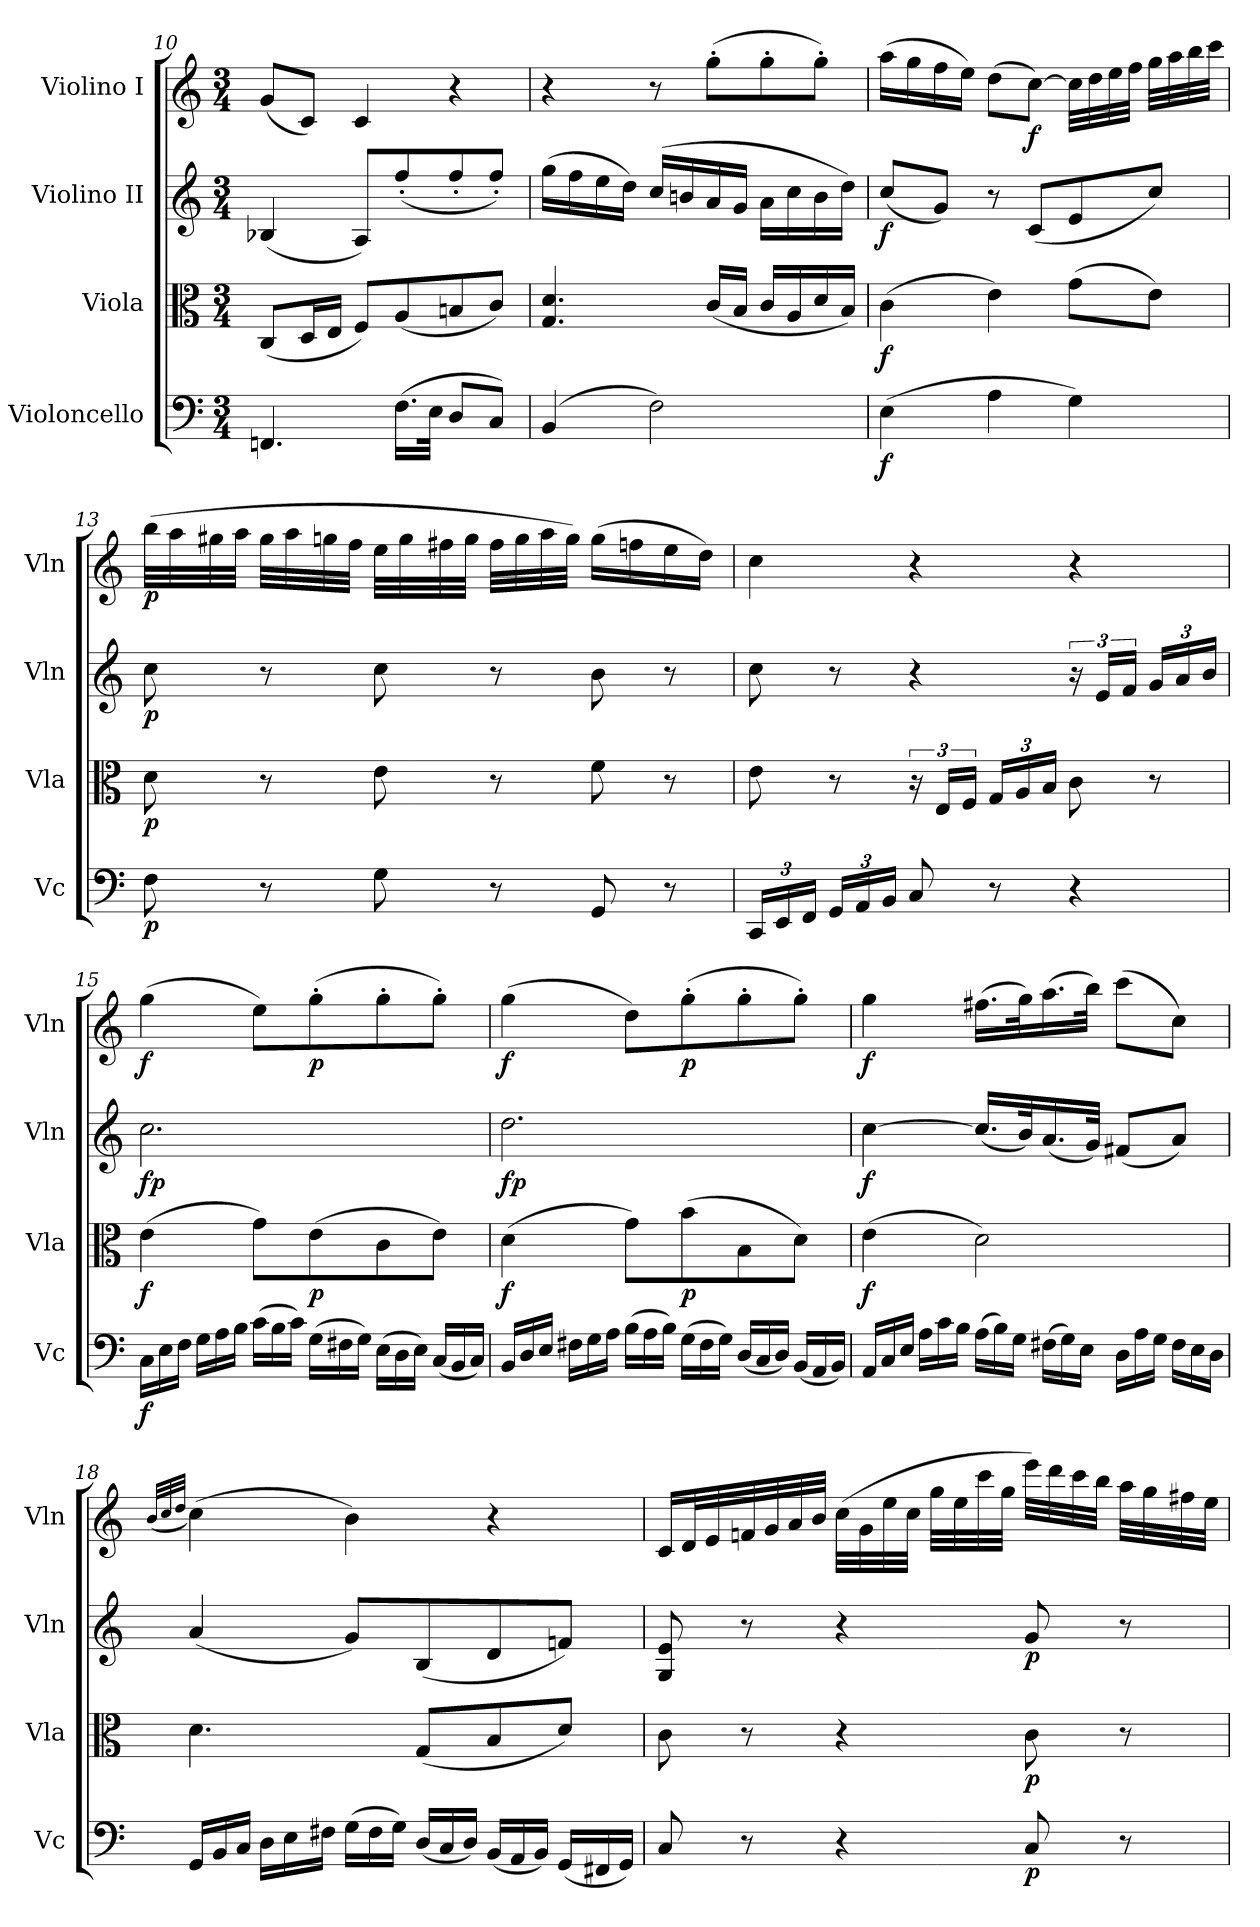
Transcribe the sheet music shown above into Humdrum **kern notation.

**kern	**dynam	**kern	**dynam	**kern	**dynam	**kern	**dynam
*part4	*part4	*part3	*part3	*part2	*part2	*part1	*part1
*staff4	*staff4	*staff3	*staff3	*staff2	*staff2	*staff1	*staff1
*I"Violoncello	*	*I"Viola	*	*I"Violino II	*	*I"Violino I	*
*I'Vc	*	*I'Vla	*	*I'Vln	*	*I'Vln	*
*clefF4	*	*clefC3	*	*clefG2	*	*clefG2	*
*k[]	*	*k[]	*	*k[]	*	*k[]	*
*C:	*	*C:	*	*C:	*	*C:	*
*M3/4	*	*M3/4	*	*M3/4	*	*M3/4	*
=10	=10	=10	=10	=10	=10	=10	=10
4.FFn	.	(8CL	.	(4B-X	.	(8gL	.
.	.	16DL	.	.	.	8cJ)	.
.	.	16EJJ	.	.	.	.	.
.	.	8FL)	.	8A/L)	.	4c	.
(16.FLL	cre	(8A	cre	(8ff'/	cre	.	.
32EJJk	.	.	.	.	.	.	.
8DL	.	8Bn	.	8ff'/	.	4r	.
8CJ)	.	8cJ)	.	8ff'/J)	.	.	.
=11	=11	=11	=11	=11	=11	=11	=11
*^	*	*	*	*	*	*	*
(4BB	8ryy	.	4.d 4.G	.	(16ggLL	.	4r	.
.	.	.	.	.	16ff	.	.	.
.	2ryy	scendo	.	.	16ee	scendo	.	.
.	.	.	.	.	16ddJJ)	.	.	.
2F)	.	.	.	.	(16ccLL	.	8r	.
.	.	.	.	.	16bn	.	.	.
.	.	.	(16cLL	scendo	16a	.	(8gg'L	crescendo
.	.	.	16BJJ	.	16gJJ	.	.	.
.	.	.	16cLL	.	16aLL	.	8gg'	.
.	.	.	16A	.	16cc	.	.	.
.	8ryy	.	16d	.	16b	.	8gg'J)	.
.	.	.	16BJJ)	.	16ddJJ)	.	.	.
*v	*v	*	*	*	*	*	*	*
!!LO:LB:g=z
=12	=12	=12	=12	=12	=12	=12	=12
(4E	f	(4c	f	(8ccL	f	(16aaLL	.
.	.	.	.	.	.	16gg	.
.	.	.	.	8gJ)	.	16ff	.
.	.	.	.	.	.	16eeJJ)	.
4A	.	4e)	.	8r	.	(8ddL	.
.	.	.	.	(8cL	.	[8ccJ)	f
4G)	.	(8gL	.	8e	.	32ccLLL]	.
.	.	.	.	.	.	32dd	.
.	.	.	.	.	.	32ee	.
.	.	.	.	.	.	32ffJJJ	.
.	.	8eJ)	.	8ccJ)	.	32ggLLL	.
.	.	.	.	.	.	32aa	.
.	.	.	.	.	.	32bb	.
.	.	.	.	.	.	32cccJJJ	.
=13	=13	=13	=13	=13	=13	=13	=13
8F	p	8d	p	8cc	p	(32bbLLL	p
.	.	.	.	.	.	32aa	.
.	.	.	.	.	.	32gg#X	.
.	.	.	.	.	.	32aaJJJ	.
8r	.	8r	.	8r	.	32gg#LLL	.
.	.	.	.	.	.	32aa	.
.	.	.	.	.	.	32ggn	.
.	.	.	.	.	.	32ffJJJ	.
8G	.	8e	.	8cc	.	32eeLLL	.
.	.	.	.	.	.	32gg	.
.	.	.	.	.	.	32ff#X	.
.	.	.	.	.	.	32ggJJJ	.
8r	.	8r	.	8r	.	32ff#LLL	.
.	.	.	.	.	.	32gg	.
.	.	.	.	.	.	32aa	.
.	.	.	.	.	.	32ggJJJ)	.
8GG	.	8f	.	8b	.	(16ggLL	.
.	.	.	.	.	.	16ffn	.
8r	.	8r	.	8r	.	16ee	.
.	.	.	.	.	.	16ddJJ)	.
=14	=14	=14	=14	=14	=14	=14	=14
*Xbrackettup	*	*	*	*	*	*	*
24CCLL	.	8e	.	8cc	.	4cc	.
24EE	.	.	.	.	.	.	.
24FFJJ	.	.	.	.	.	.	.
24GGLL	.	8r	.	8r	.	.	.
24AA	.	.	.	.	.	.	.
24BBJJ	.	.	.	.	.	.	.
8C	.	24r	.	4r	.	4r	.
.	.	24ELL	.	.	.	.	.
.	.	24FJJ	.	.	.	.	.
*	*	*Xbrackettup	*	*	*	*	*
8r	.	24GLL	.	.	.	.	.
.	.	24A	.	.	.	.	.
.	.	24BJJ	.	.	.	.	.
4r	.	8c	.	24r	.	4r	.
.	.	.	.	24eLL	.	.	.
.	.	.	.	24fJJ	.	.	.
*	*	*	*	*Xbrackettup	*	*	*
.	.	8r	.	24gLL	.	.	.
.	.	.	.	24a	.	.	.
.	.	.	.	24bJJ	.	.	.
!!LO:LB:g=z
=15	=15	=15	=15	=15	=15	=15	=15
*Xtuplet	*	*	*	*	*	*	*
24CLL	f	(4e	f	2.cc	fp	(4gg	f
24E	.	.	.	.	.	.	.
24FJJ	.	.	.	.	.	.	.
24GLL	.	.	.	.	.	.	.
24A	.	.	.	.	.	.	.
24BJJ	.	.	.	.	.	.	.
(24cLL	.	8gL)	.	.	.	8eeL)	.
24B	.	.	.	.	.	.	.
24cJJ)	.	.	.	.	.	.	.
(24GLL	.	(8e	p	.	.	(8gg'	p
24F#X	.	.	.	.	.	.	.
24GJJ)	.	.	.	.	.	.	.
(24ELL	.	8c	.	.	.	8gg'	.
24D	.	.	.	.	.	.	.
24EJJ)	.	.	.	.	.	.	.
(24CLL	.	8eJ)	.	.	.	8gg'J)	.
24BB	.	.	.	.	.	.	.
24CJJ)	.	.	.	.	.	.	.
=16	=16	=16	=16	=16	=16	=16	=16
24BBLL	.	(4d	f	2.dd	fp	(4gg	f
24D	.	.	.	.	.	.	.
24EJJ	.	.	.	.	.	.	.
24F#XLL	.	.	.	.	.	.	.
24G	.	.	.	.	.	.	.
24AJJ	.	.	.	.	.	.	.
(24BLL	.	8gL)	.	.	.	8ddL)	.
24A	.	.	.	.	.	.	.
24BJJ)	.	.	.	.	.	.	.
(24GLL	.	(8b	p	.	.	(8gg'	p
24F#	.	.	.	.	.	.	.
24GJJ)	.	.	.	.	.	.	.
(24DLL	.	8B	.	.	.	8gg'	.
24C	.	.	.	.	.	.	.
24DJJ)	.	.	.	.	.	.	.
(24BBLL	.	8dJ)	.	.	.	8gg'J)	.
24AA	.	.	.	.	.	.	.
24BBJJ)	.	.	.	.	.	.	.
=17	=17	=17	=17	=17	=17	=17	=17
24AALL	.	(4e	f	[4cc	f	4gg	f
24C	.	.	.	.	.	.	.
24EJJ	.	.	.	.	.	.	.
24ALL	.	.	.	.	.	.	.
24c	.	.	.	.	.	.	.
24BJJ	.	.	.	.	.	.	.
(24ALL	.	2d)	.	(16.ccLL]	.	(16.ff#XLL	.
24B)	.	.	.	.	.	.	.
24GJJ	.	.	.	.	.	.	.
.	.	.	.	32bk)	.	32ggk)	.
(24F#XLL	.	.	.	(16.a	.	(16.aa	.
24G)	.	.	.	.	.	.	.
24EJJ	.	.	.	.	.	.	.
.	.	.	.	32gJJk)	.	32bbJJk)	.
24DLL	.	.	.	(8f#XL	.	(8cccL	.
24A	.	.	.	.	.	.	.
24GJJ	.	.	.	.	.	.	.
24F#LL	.	.	.	8aJ)	.	8ccJ)	.
24E	.	.	.	.	.	.	.
24DJJ	.	.	.	.	.	.	.
!!LO:LB:g=z
=18	=18	=18	=18	=18	=18	=18	=18
.	.	.	.	.	.	(<32qb/LLL	.
.	.	.	.	.	.	32qcc/	.
.	.	.	.	.	.	32qdd/JJJ	.
24GGLL	.	4.d	.	(4a	.	(4cc)	.
24BB	.	.	.	.	.	.	.
24CJJ	.	.	.	.	.	.	.
24DLL	.	.	.	.	.	.	.
24E	.	.	.	.	.	.	.
24F#XJJ	.	.	.	.	.	.	.
(24GLL	.	.	.	8gL)	.	4b)	.
24F#	.	.	.	.	.	.	.
24GJJ)	.	.	.	.	.	.	.
(24DLL	.	(8GL	.	(8B	.	.	.
24C	.	.	.	.	.	.	.
24DJJ)	.	.	.	.	.	.	.
(24BBLL	.	8B	.	8d	.	4r	.
24AA	.	.	.	.	.	.	.
24BBJJ)	.	.	.	.	.	.	.
(24GGLL	.	8dJ)	.	8fnJ)	.	.	.
24FF#X	.	.	.	.	.	.	.
24GGJJ)	.	.	.	.	.	.	.
=19	=19	=19	=19	=19	=19	=19	=19
8C	.	8c	.	8e 8G	.	16cLL	.
.	.	.	.	.	.	32dL	.
.	.	.	.	.	.	32e	.
8r	.	8r	.	8r	.	32fn	.
.	.	.	.	.	.	32g	.
.	.	.	.	.	.	32a	.
.	.	.	.	.	.	32bJJJ	.
4r	.	4r	.	4r	.	(32ccLLL	.
.	.	.	.	.	.	32g	.
.	.	.	.	.	.	32ee	.
.	.	.	.	.	.	32ccJJJ	.
.	.	.	.	.	.	32ggLLL	.
.	.	.	.	.	.	32ee	.
.	.	.	.	.	.	32ccc	.
.	.	.	.	.	.	32ggJJJ	.
8C	p	8c	p	8g	p	32eeeLLL)	.
.	.	.	.	.	.	32ddd	.
.	.	.	.	.	.	32ccc	.
.	.	.	.	.	.	32bbJJJ	.
8r	.	8r	.	8r	.	32aaLLL	.
.	.	.	.	.	.	32gg	.
.	.	.	.	.	.	32ff#X	.
.	.	.	.	.	.	32eeJJJ	.
=	=	=	=	=	=	=	=
*-	*-	*-	*-	*-	*-	*-	*-
